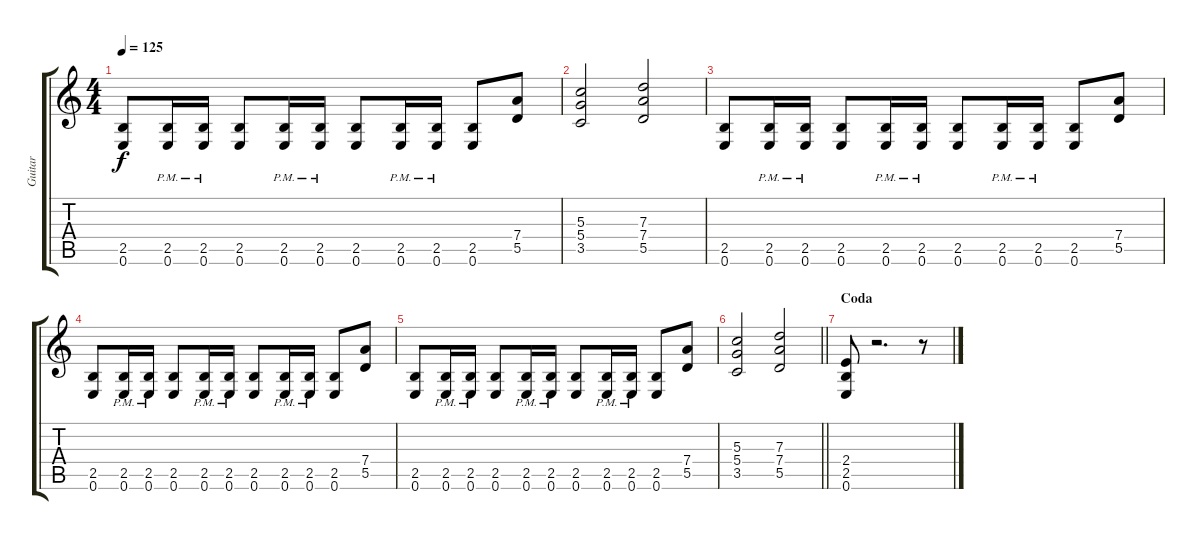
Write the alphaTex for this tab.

\track ("Guitar " "Guitar ") {instrument distortionguitar}
\staff {score tabs}
\tuning (E4 B3 G3 D3 A2 E2) {hide}
\ts (4 4)
\tempo 125
\clef g2
\ks c
(2.5 0.6).8{dy f} (2.5{pm} 0.6{pm}).16 (2.5{pm} 0.6{pm}).16 (2.5 0.6).8 (2.5{pm} 0.6{pm}).16 (2.5{pm} 0.6{pm}).16 (2.5 0.6).8 (2.5{pm} 0.6{pm}).16 (2.5{pm} 0.6{pm}).16 (2.5 0.6).8 (7.4 5.5).8 |
(5.3 5.4 3.5).2 (7.3 7.4 5.5).2 |
(2.5 0.6).8 (2.5{pm} 0.6{pm}).16 (2.5{pm} 0.6{pm}).16 (2.5 0.6).8 (2.5{pm} 0.6{pm}).16 (2.5{pm} 0.6{pm}).16 (2.5 0.6).8 (2.5{pm} 0.6{pm}).16 (2.5{pm} 0.6{pm}).16 (2.5 0.6).8 (7.4 5.5).8 |
(2.5 0.6).8 (2.5{pm} 0.6{pm}).16 (2.5{pm} 0.6{pm}).16 (2.5 0.6).8 (2.5{pm} 0.6{pm}).16 (2.5{pm} 0.6{pm}).16 (2.5 0.6).8 (2.5{pm} 0.6{pm}).16 (2.5{pm} 0.6{pm}).16 (2.5 0.6).8 (7.4 5.5).8 |
(2.5 0.6).8 (2.5{pm} 0.6{pm}).16 (2.5{pm} 0.6{pm}).16 (2.5 0.6).8 (2.5{pm} 0.6{pm}).16 (2.5{pm} 0.6{pm}).16 (2.5 0.6).8 (2.5{pm} 0.6{pm}).16 (2.5{pm} 0.6{pm}).16 (2.5 0.6).8 (7.4 5.5).8 |
\barLineRight lightlight
(5.3 5.4 3.5).2 (7.3 7.4 5.5).2 |
\section ("" "Coda")
(2.4 2.5 0.6).8 r.2{d} r.8
